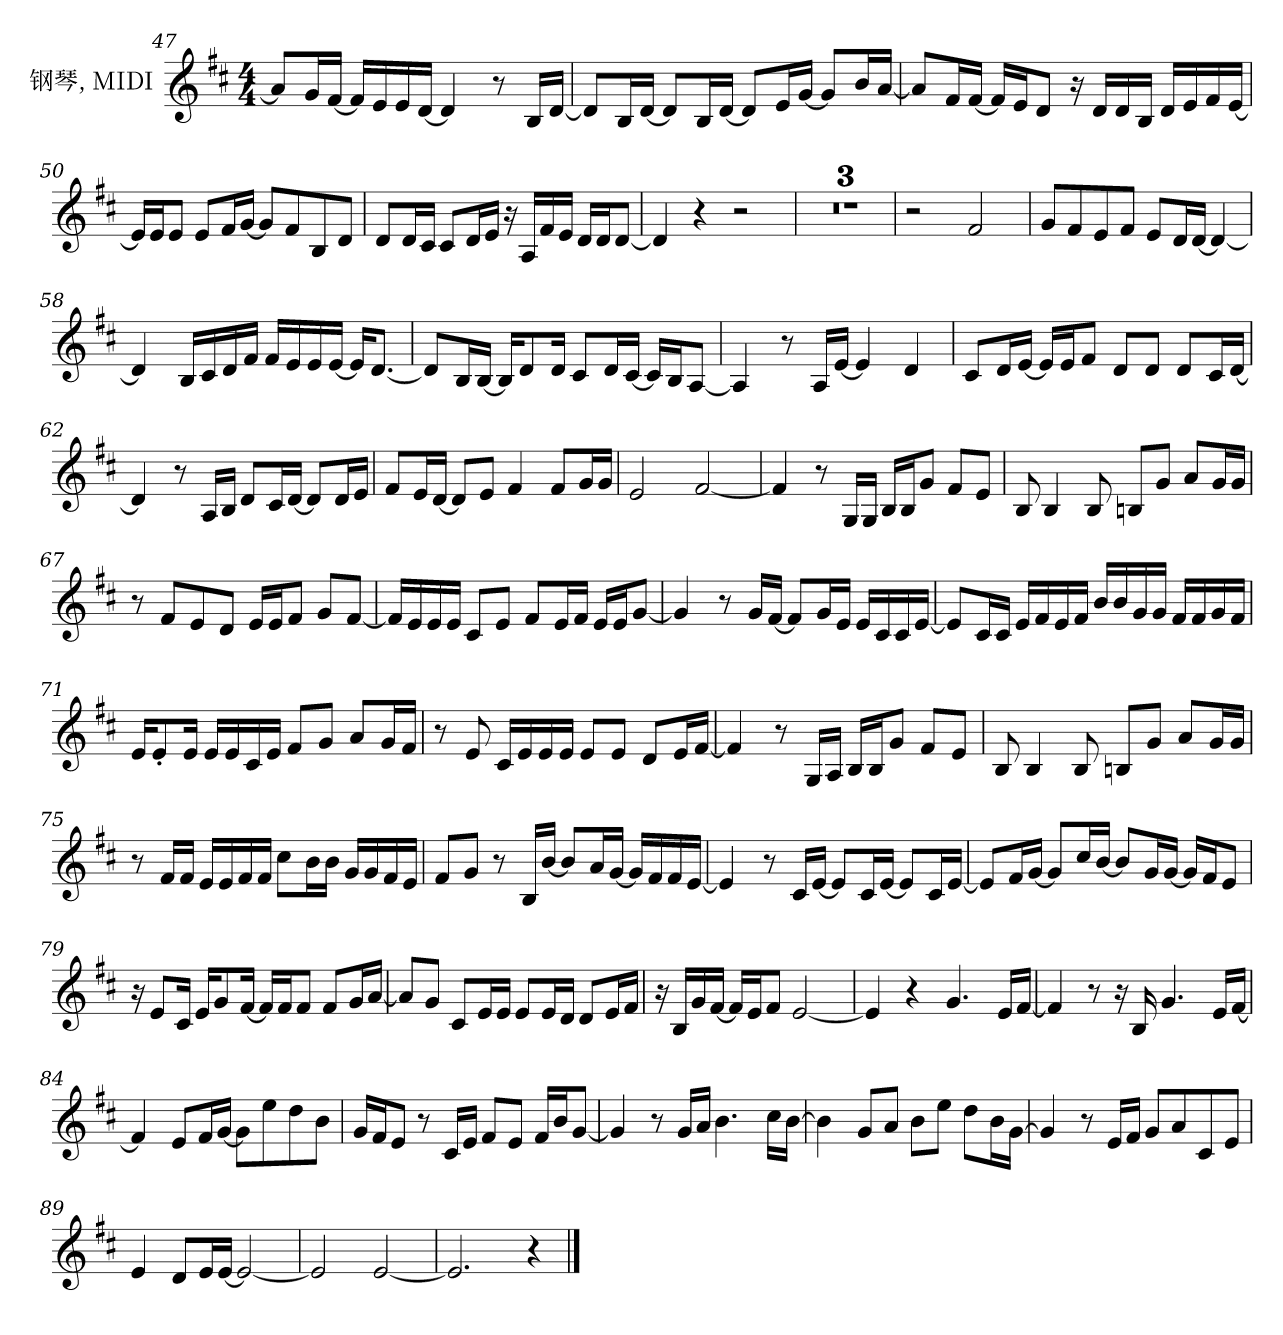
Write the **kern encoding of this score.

**kern
*part1
*staff1
*I"钢琴, MIDI
*clefG2
*k[f#c#]
*M4/4
=47
8aL]
16gL
[16f#JJ
16f#LL]
16e
16e
[16dJJ
4d]
8r
16BLL
[16dJJ
=48
8dL]
16BL
[16dJJ
8dL]
16BL
[16dJJ
8dL]
16eL
[16gJJ
8gL]
16bL
[16aJJ
=49
8aL]
16f#L
[16f#JJ
16f#LL]
16eJ
8dJ
16r
16dLL
16d
16BJJ
16dLL
16e
16f#
[16eJJ
=50
16eLL]
16eJ
8eJ
8eL
16f#L
[16gJJ
8gL]
8f#
8B
8dJ
=51
8dL
16dL
16c#JJ
8c#L
16dL
16eJJ
16r
16ALL
16f#
16eJJ
16dLL
16dJ
[8dJ
=52
4d]
4r
2r
=53
1r
=54
1r
=55
1r
=56
2r
2f#
=57
8gL
8f#
8e
8f#J
8eL
16dL
[16dJJ
4d_
=58
4d]
16BLL
16c#
16d
16f#JJ
16f#LL
16e
16e
[16eJJ
16eKL]
[8.dJ
=59
8dL]
16BL
[16BJJ
16BKL]
8d
16dJk
8c#L
16dL
[16c#JJ
16c#LL]
16BJ
[8AJ
=60
4A]
8r
16ALL
[16eJJ
4e]
4d
=61
8c#L
16dL
[16eJJ
16eLL]
16eJ
8f#J
8dL
8dJ
8dL
16c#L
[16dJJ
=62
4d]
8r
16ALL
16BJJ
8dL
16c#L
[16dJJ
8dL]
16dL
16eJJ
=63
8f#L
16eL
[16dJJ
8dL]
8eJ
4f#
8f#L
16gL
16gJJ
=64
2e
[2f#
=65
4f#]
8r
16GLL
16GJJ
16BLL
16BJ
8gJ
8f#L
8eJ
=66
8B
4B
8B
8BnL
8gJ
8aL
16gL
16gJJ
=67
8r
8f#L
8e
8dJ
16eLL
16eJ
8f#J
8gL
[8f#J
=68
16f#LL]
16e
16e
16eJJ
8c#L
8eJ
8f#L
16eL
16f#JJ
16eLL
16eJ
[8gJ
=69
4g]
8r
16gLL
[16f#JJ
8f#L]
16gL
16eJJ
16eLL
16c#
16c#
[16eJJ
=70
8eL]
16c#L
16c#JJ
16eLL
16f#
16e
16f#JJ
16bLL
16b
16g
16gJJ
16f#LL
16f#
16g
16f#JJ
=71
16eKL
8e'
16eJk
16eLL
16e
16c#
16eJJ
8f#L
8gJ
8aL
16gL
16f#JJ
=72
8r
8e
16c#LL
16e
16e
16eJJ
8eL
8eJ
8dL
16eL
[16f#JJ
=73
4f#]
8r
16GLL
16AJJ
16BLL
16BJ
8gJ
8f#L
8eJ
=74
8B
4B
8B
8BnL
8gJ
8aL
16gL
16gJJ
=75
8r
16f#LL
16f#JJ
16eLL
16e
16f#
16f#JJ
8cc#L
16bL
16bJJ
16gLL
16g
16f#
16eJJ
=76
8f#L
8gJ
8r
16BLL
[16bJJ
8bL]
16aL
[16gJJ
16gLL]
16f#
16f#
[16eJJ
=77
4e]
8r
16c#LL
[16eJJ
8eL]
16c#L
[16eJJ
8eL]
16c#L
[16eJJ
=78
8eL]
16f#L
[16gJJ
8gL]
16cc#L
[16bJJ
8bL]
16gL
[16gJJ
16gLL]
16f#J
8eJ
=79
16r
8eL
16c#Jk
16eKL
8g
[16f#Jk
16f#LL]
16f#J
8f#J
8f#L
16gL
[16aJJ
=80
8aL]
8gJ
8c#L
16eL
16eJJ
8eL
16eL
16dJJ
8dL
16eL
16f#JJ
=81
16r
16BLL
16g
[16f#JJ
16f#LL]
16eJ
8f#J
[2e
=82
4e]
4r
4.g
16eLL
[16f#JJ
=83
4f#]
8r
16r
16B
4.g
16eLL
[16f#JJ
=84
4f#]
8eL
16f#L
[16gJJ
8gL]
8ee
8dd
8bJ
=85
16gLL
16f#J
8eJ
8r
16c#LL
16eJJ
8f#L
8eJ
16f#LL
16bJ
[8gJ
=86
4g]
8r
16gLL
16aJJ
4.b
16cc#LL
[16bJJ
=87
4b]
8gL
8aJ
8bL
8eeJ
8ddL
16bL
[16gJJ
=88
4g]
8r
16eLL
16f#JJ
8gL
8a
8c#
8eJ
=89
4e
8dL
16eL
[16eJJ
2e_
=90
2e]
[2e
=91
2.e]
4r
==
*-
